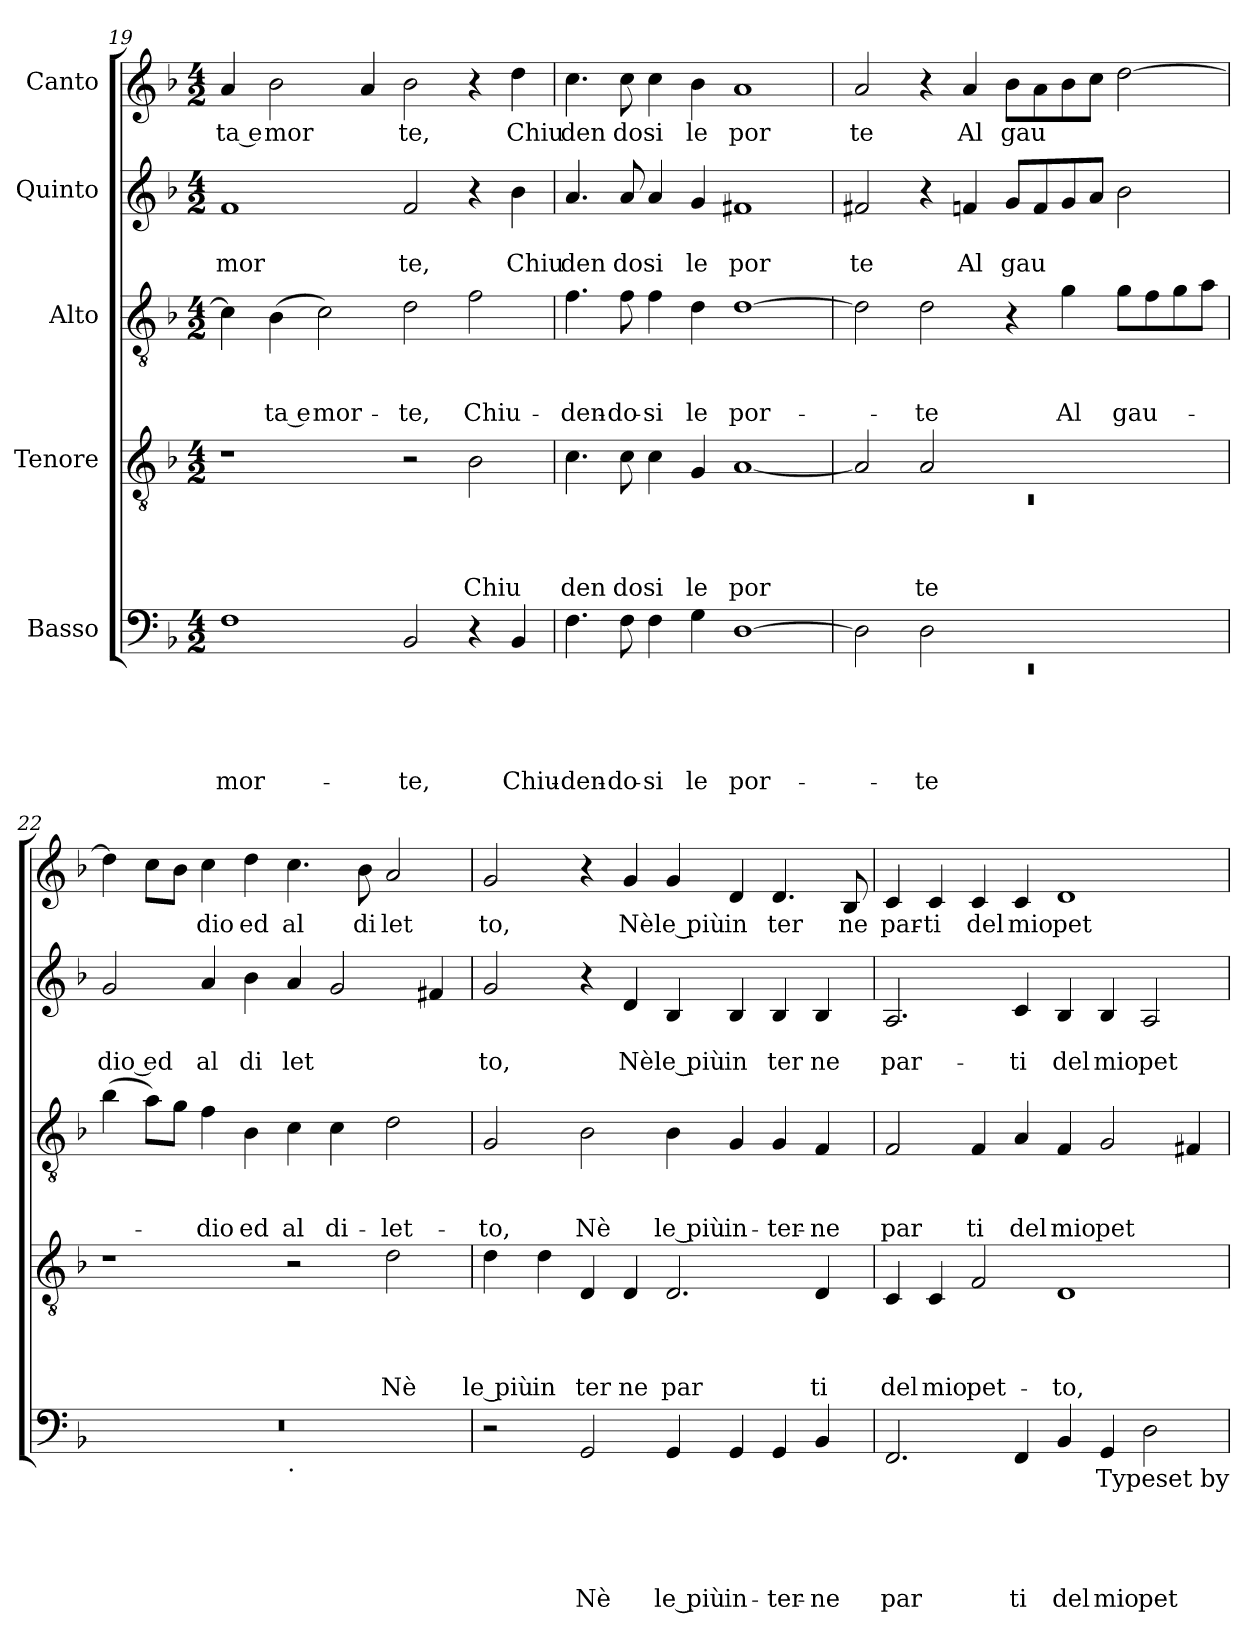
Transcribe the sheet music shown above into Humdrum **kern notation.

**kern	**text	**text	**text	**text	**text	**kern	**text	**text	**text	**text	**kern	**text	**text	**text	**kern	**text	**text	**kern	**text
*part5	*part5	*part5	*part5	*part5	*part5	*part4	*part4	*part4	*part4	*part4	*part3	*part3	*part3	*part3	*part2	*part2	*part2	*part1	*part1
*staff5	*staff5	*staff5	*staff5	*staff5	*staff5	*staff4	*staff4	*staff4	*staff4	*staff4	*staff3	*staff3	*staff3	*staff3	*staff2	*staff2	*staff2	*staff1	*staff1
*I"Basso	*	*	*	*	*	*I"Tenore	*	*	*	*	*I"Alto	*	*	*	*I"Quinto	*	*	*I"Canto	*
!!LO:LB:g=z
*clefF4	*	*	*	*	*	*clefGv2	*	*	*	*	*clefGv2	*	*	*	*clefG2	*	*	*clefG2	*
*k[b-]	*	*	*	*	*	*k[b-]	*	*	*	*	*k[b-]	*	*	*	*k[b-]	*	*	*k[b-]	*
*F:	*	*	*	*	*	*F:	*	*	*	*	*F:	*	*	*	*F:	*	*	*F:	*
*M4/2	*	*	*	*	*	*M4/2	*	*	*	*	*M4/2	*	*	*	*M4/2	*	*	*M4/2	*
=19	=19	=19	=19	=19	=19	=19	=19	=19	=19	=19	=19	=19	=19	=19	=19	=19	=19	=19	=19
!	!	!	!	!	!LO:LY:b	!	!	!	!	!	!	!	!	!	!	!	!LO:LY:b	!	!LO:LY:b:rj
1F	.	.	.	.	mor-	1r	.	.	.	.	4c\]	.	.	.	1f	.	mor	4a/	-ta e
!	!	!	!	!	!	!	!	!	!	!	!	!	!	!LO:LY:b:rj	!	!	!	!	!LO:LY:b
.	.	.	.	.	.	.	.	.	.	.	(<4B-\	.	.	ta e	.	.	.	2b-\	mor
!	!	!	!	!	!	!	!	!	!	!	!	!	!	!LO:LY:b	!	!	!	!	!
.	.	.	.	.	.	.	.	.	.	.	2c\)	.	.	mor-	.	.	.	.	.
.	.	.	.	.	.	.	.	.	.	.	.	.	.	.	.	.	.	4a/	.
!	!	!	!	!	!LO:LY:b	!	!	!	!	!	!	!	!	!LO:LY:b	!	!	!LO:LY:b	!	!LO:LY:b
2BB-/	.	.	.	.	-te,	2r	.	.	.	.	2d\	.	.	-te,	2f/	.	te,	2b-\	te,
!	!	!	!	!	!	!	!	!	!	!LO:LY:b	!	!	!	!LO:LY:b	!	!	!	!	!
4r	.	.	.	.	.	2B-\	.	.	.	Chiu	2f\	.	.	Chiu-	4r	.	.	4r	.
!	!	!	!	!	!LO:LY:b	!	!	!	!	!	!	!	!	!	!	!	!LO:LY:b	!	!LO:LY:b
4BB-/	.	.	.	.	Chiu-	.	.	.	.	.	.	.	.	.	4b-\	.	Chiu	4dd\	Chiu
=20	=20	=20	=20	=20	=20	=20	=20	=20	=20	=20	=20	=20	=20	=20	=20	=20	=20	=20	=20
!	!	!	!	!	!LO:LY:b	!	!	!	!	!LO:LY:b	!	!	!	!LO:LY:b	!	!	!LO:LY:b	!	!LO:LY:b
4.F\	.	.	.	.	-den-	4.c\	.	.	.	den	4.f\	.	.	-den-	4.a/	.	den	4.cc\	den
!	!	!	!	!	!LO:LY:b	!	!	!	!	!LO:LY:b	!	!	!	!LO:LY:b	!	!	!LO:LY:b	!	!LO:LY:b
8F\	.	.	.	.	-do-	8c\	.	.	.	do	8f\	.	.	-do-	8a/	.	do	8cc\	do
!	!	!	!	!	!LO:LY:b	!	!	!	!	!LO:LY:b	!	!	!	!LO:LY:b	!	!	!LO:LY:b	!	!LO:LY:b
4F\	.	.	.	.	-si	4c\	.	.	.	si	4f\	.	.	-si	4a/	.	si	4cc\	si
!	!	!	!	!	!LO:LY:b	!	!	!	!	!LO:LY:b	!	!	!	!LO:LY:b	!	!	!LO:LY:b	!	!LO:LY:b
4G\	.	.	.	.	le	4G/	.	.	.	le	4d\	.	.	le	4g/	.	le	4b-\	le
!	!	!	!	!	!LO:LY:b	!	!	!	!	!LO:LY:b	!	!	!	!LO:LY:b	!	!	!LO:LY:b	!	!LO:LY:b
[>1D	.	.	.	.	por-	[<1A	.	.	.	por	[>1d	.	.	por-	1f#X	.	por	1a	por
=21	=21	=21	=21	=21	=21	=21	=21	=21	=21	=21	=21	=21	=21	=21	=21	=21	=21	=21	=21
*^	*	*	*	*	*	*^	*	*	*	*	*	*	*	*	*	*	*	*	*
!	!LO:N:vis=1	!	!	!	!	!	!	!LO:N:vis=1	!	!	!	!	!	!	!	!	!	!	!LO:LY:b	!	!LO:LY:b
2D\]	0rEE	.	.	.	.	.	2A/]	0rC	.	.	.	.	2d\]	.	.	.	2f#X/	.	te	2a/	te
!	!	!	!	!	!	!LO:LY:b	!	!	!	!	!	!LO:LY:b	!	!	!	!LO:LY:b	!	!	!	!	!
2D\	.	.	.	.	.	-te	2A/	.	.	.	.	te	2d\	.	.	-te	4r	.	.	4r	.
!	!	!	!	!	!	!	!	!	!	!	!	!	!	!	!	!	!	!	!LO:LY:b	!	!LO:LY:b
.	.	.	.	.	.	.	.	.	.	.	.	.	.	.	.	.	4fn/	.	Al	4a/	Al
!	!	!	!	!	!	!	!	!	!	!	!	!	!	!	!	!	!	!	!LO:LY:b	!	!LO:LY:b
1ryy	.	.	.	.	.	.	1ryy	.	.	.	.	.	4r	.	.	.	8g/L	.	gau	8b-\L	gau
.	.	.	.	.	.	.	.	.	.	.	.	.	.	.	.	.	8f/	.	.	8a\	.
!	!	!	!	!	!	!	!	!	!	!	!	!	!	!	!	!LO:LY:b	!	!	!	!	!
.	.	.	.	.	.	.	.	.	.	.	.	.	4g\	.	.	Al	8g/	.	.	8b-\	.
.	.	.	.	.	.	.	.	.	.	.	.	.	.	.	.	.	8a/J	.	.	8cc\J	.
!	!	!	!	!	!	!	!	!	!	!	!	!	!	!	!	!LO:LY:b	!	!	!	!	!
.	.	.	.	.	.	.	.	.	.	.	.	.	8g\L	.	.	gau-	2b-\	.	.	[>2dd\	.
.	.	.	.	.	.	.	.	.	.	.	.	.	8f\	.	.	.	.	.	.	.	.
.	.	.	.	.	.	.	.	.	.	.	.	.	8g\	.	.	.	.	.	.	.	.
.	.	.	.	.	.	.	.	.	.	.	.	.	8a\J	.	.	.	.	.	.	.	.
*	*	*	*	*	*	*	*v	*v	*	*	*	*	*	*	*	*	*	*	*	*	*
=22	=22	=22	=22	=22	=22	=22	=22	=22	=22	=22	=22	=22	=22	=22	=22	=22	=22	=22	=22	=22
!	!	!	!	!	!	!	!	!	!	!	!	!	!	!	!	!	!	!LO:LY:b:rj	!	!
0r	1ryy	.	.	.	.	.	1r	.	.	.	.	(>4b-\	.	.	.	2g/	.	dio ed	4dd\]	.
.	.	.	.	.	.	.	.	.	.	.	.	8a\L)	.	.	.	.	.	.	8cc\L	.
.	.	.	.	.	.	.	.	.	.	.	.	8g\J	.	.	.	.	.	.	8b-\J	.
!	!	!	!	!	!	!	!	!	!	!	!	!	!	!	!LO:LY:b	!	!	!LO:LY:b	!	!LO:LY:b
.	.	.	.	.	.	.	.	.	.	.	.	4f\	.	.	-dio	4a/	.	al	4cc\	dio
!	!	!	!	!	!	!	!	!	!	!	!	!	!	!	!LO:LY:b	!	!	!LO:LY:b	!	!LO:LY:b
.	.	.	.	.	.	.	.	.	.	.	.	4B-\	.	.	ed	4b-\	.	di	4dd\	ed
!	!LO:TX:b:t=.	!	!	!	!	!	!	!	!	!	!	!	!	!	!	!	!	!	!	!
!	!	!	!	!	!	!	!	!	!	!	!	!	!	!	!LO:LY:b	!	!	!LO:LY:b	!	!LO:LY:b
.	1ryy	.	.	.	.	.	2r	.	.	.	.	4c\	.	.	al	4a/	.	let	4.cc\	al
!	!	!	!	!	!	!	!	!	!	!	!	!	!	!	!LO:LY:b	!	!	!	!	!
.	.	.	.	.	.	.	.	.	.	.	.	4c\	.	.	di-	2g/	.	.	.	.
!	!	!	!	!	!	!	!	!	!	!	!	!	!	!	!	!	!	!	!	!LO:LY:b
.	.	.	.	.	.	.	.	.	.	.	.	.	.	.	.	.	.	.	8b-\	di
!	!	!	!	!	!	!	!	!	!	!	!LO:LY:b	!	!	!	!LO:LY:b	!	!	!	!	!LO:LY:b
.	.	.	.	.	.	.	2d\	.	.	.	Nè	2d\	.	.	-let-	.	.	.	2a/	let
.	.	.	.	.	.	.	.	.	.	.	.	.	.	.	.	4f#/	.	.	.	.
=23	=23	=23	=23	=23	=23	=23	=23	=23	=23	=23	=23	=23	=23	=23	=23	=23	=23	=23	=23	=23
!	!	!	!	!	!	!	!	!	!	!	!LO:LY:b	!	!	!	!LO:LY:b	!	!	!LO:LY:b	!	!LO:LY:b
*v	*v	*	*	*	*	*	*	*	*	*	*	*	*	*	*	*	*	*	*	*
2r	.	.	.	.	.	4d\	.	.	.	le più	2G/	.	.	-to,	2g/	.	to,	2g/	to,
!	!	!	!	!	!	!	!	!	!	!LO:LY:b	!	!	!	!	!	!	!	!	!
.	.	.	.	.	.	4d\	.	.	.	in	.	.	.	.	.	.	.	.	.
!	!	!	!	!	!LO:LY:b	!	!	!	!	!LO:LY:b	!	!	!	!LO:LY:b	!	!	!	!	!
2GG/	.	.	.	.	Nè	4D/	.	.	.	ter	2B-\	.	.	Nè	4r	.	.	4r	.
!	!	!	!	!	!	!	!	!	!	!LO:LY:b	!	!	!	!	!	!	!LO:LY:b	!	!LO:LY:b
.	.	.	.	.	.	4D/	.	.	.	ne	.	.	.	.	4d/	.	Nè	4g/	Nè
!	!	!	!	!	!LO:LY:b	!	!	!	!	!LO:LY:b	!	!	!	!LO:LY:b	!	!	!LO:LY:b	!	!LO:LY:b
4GG/	.	.	.	.	le più	2.D/	.	.	.	par	4B-\	.	.	le più	4B-/	.	le più	4g/	le più
!	!	!	!	!	!LO:LY:b	!	!	!	!	!	!	!	!	!LO:LY:b	!	!	!LO:LY:b	!	!LO:LY:b
4GG/	.	.	.	.	in-	.	.	.	.	.	4G/	.	.	in-	4B-/	.	in	4d/	in
!	!	!	!	!	!LO:LY:b	!	!	!	!	!	!	!	!	!LO:LY:b	!	!	!LO:LY:b	!	!LO:LY:b
4GG/	.	.	.	.	-ter-	.	.	.	.	.	4G/	.	.	-ter-	4B-/	.	ter	4.d/	ter
!	!	!	!	!	!LO:LY:b	!	!	!	!	!LO:LY:b	!	!	!	!LO:LY:b	!	!	!LO:LY:b	!	!
4BB-/	.	.	.	.	-ne	4D/	.	.	.	ti	4F/	.	.	-ne	4B-/	.	ne	.	.
!	!	!	!	!	!	!	!	!	!	!	!	!	!	!	!	!	!	!	!LO:LY:b
.	.	.	.	.	.	.	.	.	.	.	.	.	.	.	.	.	.	8B-/	ne
!!LO:LB:g=z
=24	=24	=24	=24	=24	=24	=24	=24	=24	=24	=24	=24	=24	=24	=24	=24	=24	=24	=24	=24
!	!	!	!	!	!LO:LY:b	!	!	!	!	!LO:LY:b	!	!	!	!LO:LY:b	!	!	!LO:LY:b	!	!LO:LY:b
2.FF/	.	.	.	.	par	4C/	.	.	.	del	2F/	.	.	par	2.A/	.	par-	4c/	par-
!	!	!	!	!	!	!	!	!	!	!LO:LY:b	!	!	!	!	!	!	!	!	!LO:LY:b
.	.	.	.	.	.	4C/	.	.	.	mio	.	.	.	.	.	.	.	4c/	-ti
!	!	!	!	!	!	!	!	!	!	!LO:LY:b	!	!	!	!LO:LY:b	!	!	!	!	!LO:LY:b
.	.	.	.	.	.	2F/	.	.	.	pet-	4F/	.	.	ti	.	.	.	4c/	del
!	!	!	!	!	!LO:LY:b	!	!	!	!	!	!	!	!	!LO:LY:b	!	!	!LO:LY:b	!	!LO:LY:b
4FF/	.	.	.	.	ti	.	.	.	.	.	4A/	.	.	del	4c/	.	-ti	4c/	mio
!	!	!	!	!	!LO:LY:b	!	!	!	!	!LO:LY:b	!	!	!	!LO:LY:b	!	!	!LO:LY:b	!	!LO:LY:b
4BB-/	.	.	.	.	del	1D	.	.	.	-to,	4F/	.	.	mio	4B-/	.	del	1d	pet-
!	!	!	!	!	!LO:LY:b	!	!	!	!	!	!	!	!	!LO:LY:b	!	!	!LO:LY:b	!	!
4GG/	.	.	.	.	mio	.	.	.	.	.	2G/	.	.	pet	4B-/	.	mio	.	.
!	!	!	!	!	!LO:LY:b	!	!	!	!	!	!	!	!	!	!	!	!LO:LY:b	!	!
2D\	.	.	.	.	pet	.	.	.	.	.	.	.	.	.	2A/	.	pet-	.	.
.	.	.	.	.	.	.	.	.	.	.	4F#/	.	.	.	.	.	.	.	.
!LO:TX:b:t=Typeset by	!	!	!	!	!	!	!	!	!	!	!	!	!	!	!	!	!	!	!
=	=	=	=	=	=	=	=	=	=	=	=	=	=	=	=	=	=	=	=
*-	*-	*-	*-	*-	*-	*-	*-	*-	*-	*-	*-	*-	*-	*-	*-	*-	*-	*-	*-
